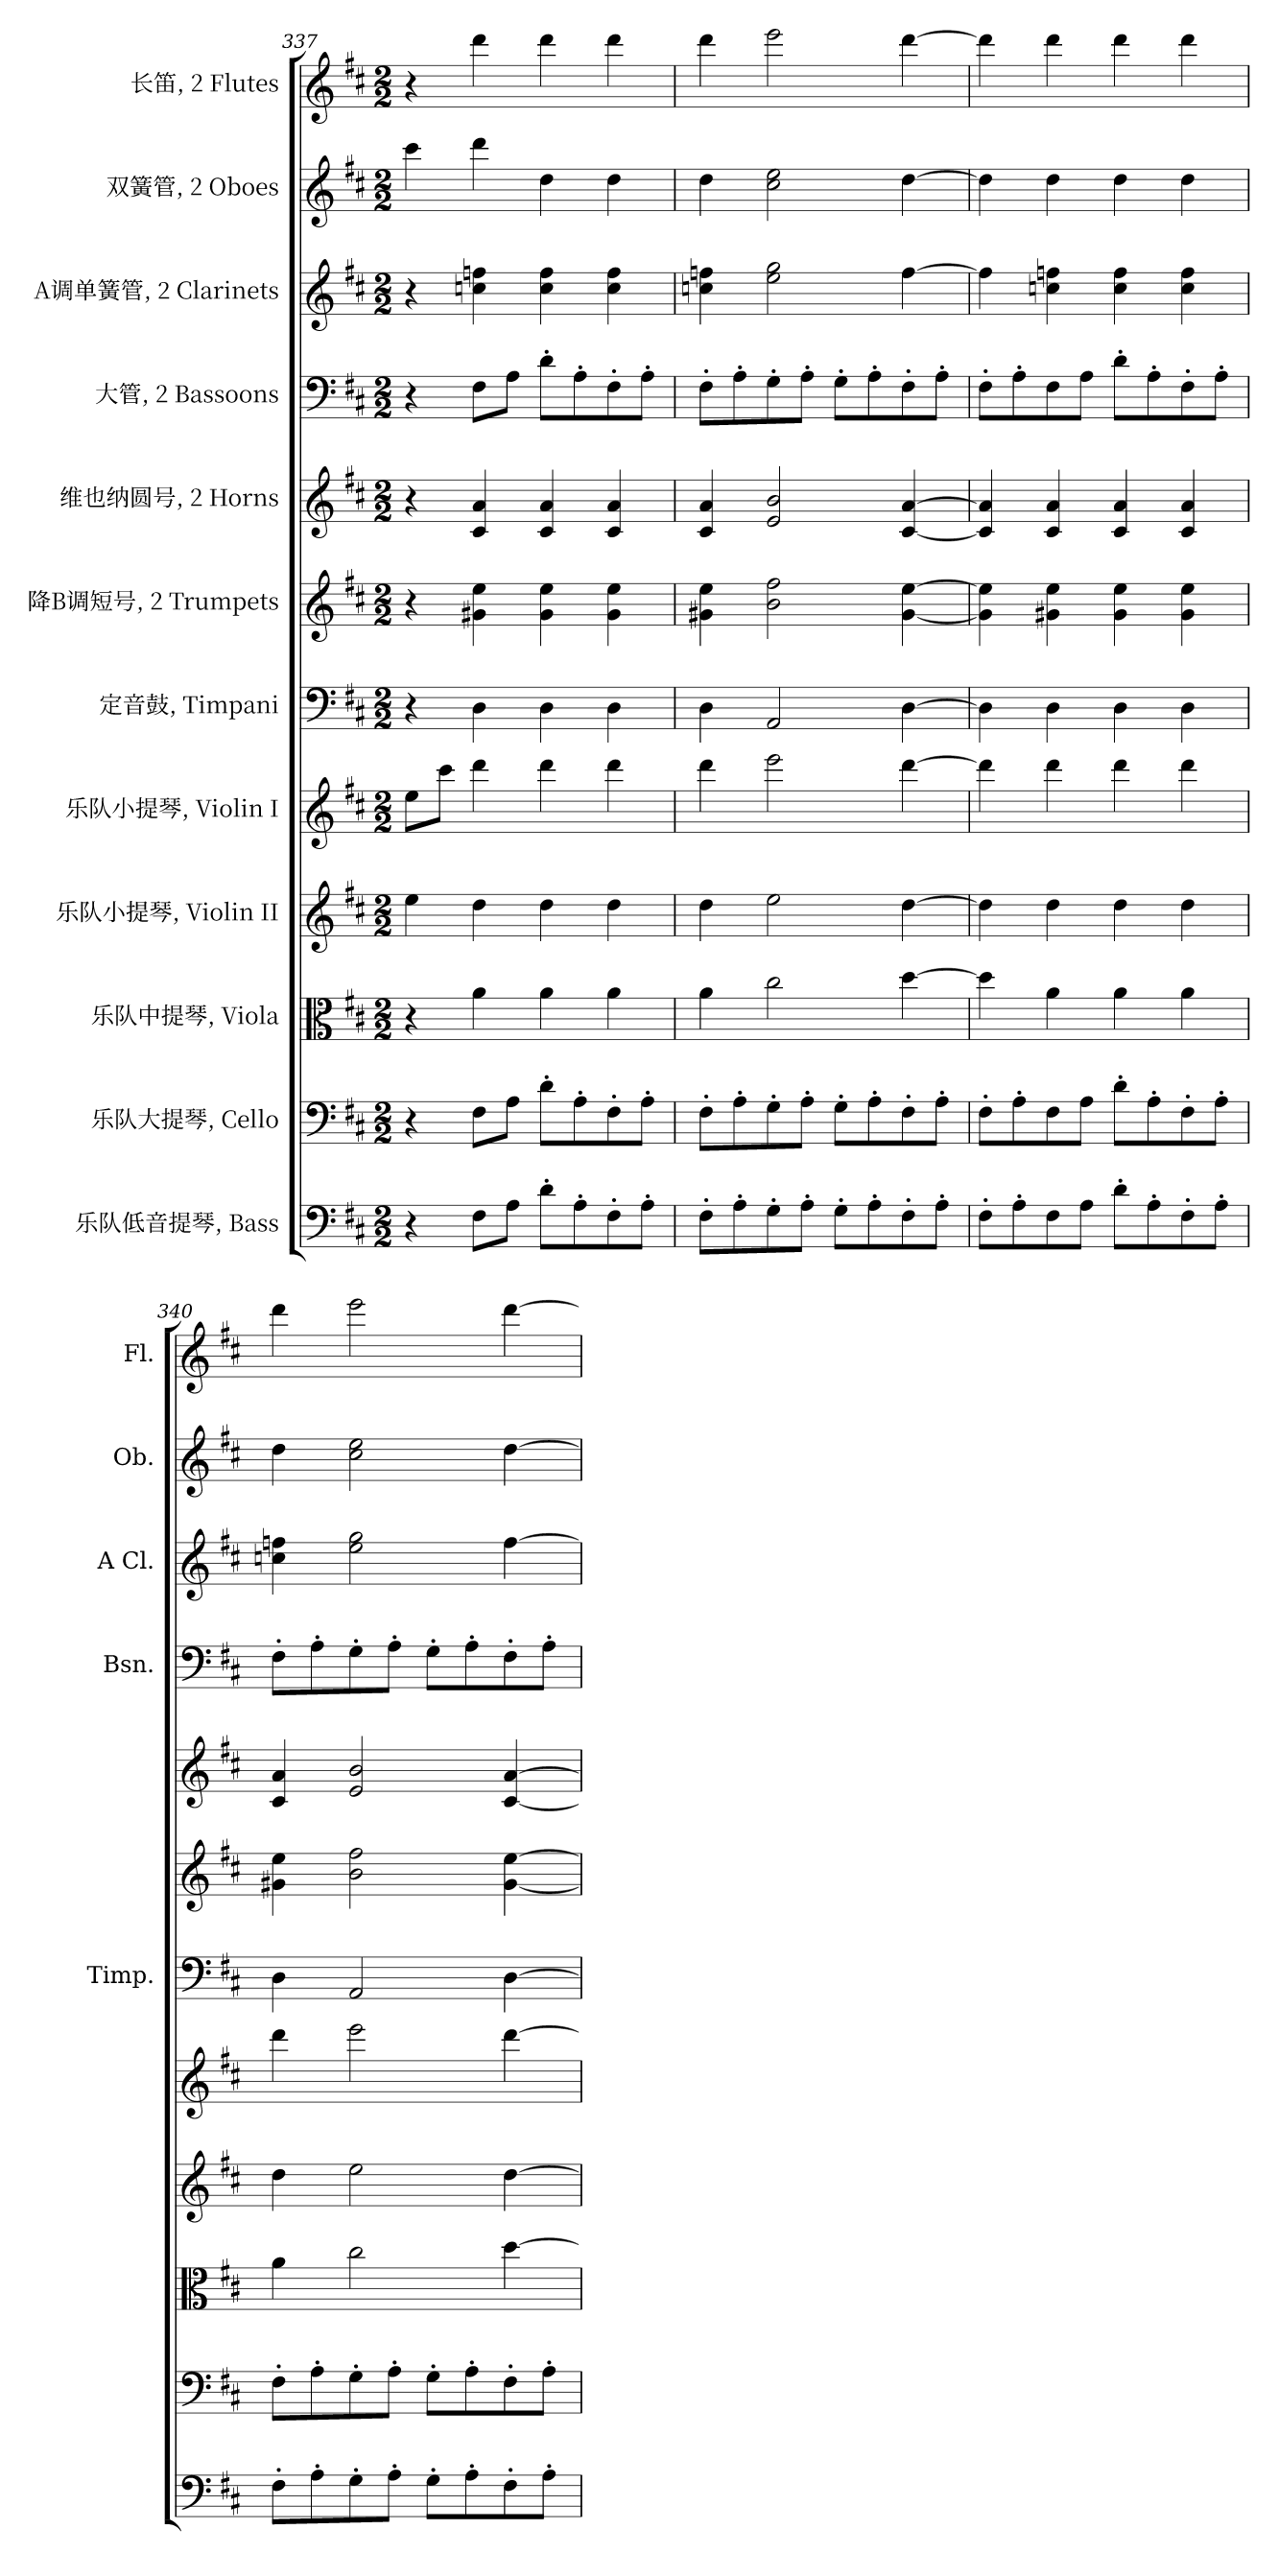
**kern	**kern	**kern	**kern	**kern	**kern	**kern	**kern	**kern	**kern	**kern	**kern
*part12	*part11	*part10	*part9	*part8	*part7	*part6	*part5	*part4	*part3	*part2	*part1
*staff12	*staff11	*staff10	*staff9	*staff8	*staff7	*staff6	*staff5	*staff4	*staff3	*staff2	*staff1
*I"乐队低音提琴, Bass	*I"乐队大提琴, Cello	*I"乐队中提琴, Viola	*I"乐队小提琴, Violin II	*I"乐队小提琴, Violin I	*I"定音鼓, Timpani	*I"降B调短号, 2 Trumpets	*I"维也纳圆号, 2 Horns	*I"大管, 2 Bassoons	*I"A调单簧管, 2 Clarinets	*I"双簧管, 2 Oboes	*I"长笛, 2 Flutes
*	*	*	*	*	*I'Timp.	*	*	*I'Bsn.	*I'A Cl.	*I'Ob.	*I'Fl.
!!LO:PB:g=z
*clefF4	*clefF4	*clefC3	*clefG2	*clefG2	*clefF4	*clefG2	*clefG2	*clefF4	*clefG2	*clefG2	*clefG2
*ITrd7c12	*	*	*	*	*	*ITrd1c2	*ITrd4c7	*	*ITrd2c3	*	*
*k[f#c#]	*k[f#c#]	*k[f#c#]	*k[f#c#]	*k[f#c#]	*k[f#c#]	*k[]	*k[f#]	*k[f#c#]	*k[f#c#g#d#a#]	*k[f#c#]	*k[f#c#]
*M2/2	*M2/2	*M2/2	*M2/2	*M2/2	*M2/2	*M2/2	*M2/2	*M2/2	*M2/2	*M2/2	*M2/2
=337	=337	=337	=337	=337	=337	=337	=337	=337	=337	=337	=337
4r	4r	4r	4ee\	8ee\L	4r	4r	4r	4r	4r	4ccc#\	4r
.	.	.	.	8ccc#\J	.	.	.	.	.	.	.
8FF#\L	8F#\L	4a\	4dd\	4ddd\	4D\	4f#X\ 4dd\	4F#/ 4d/	8F#\L	4an\ 4ddn\	4ddd\	4ddd\
8AA\J	8A\J	.	.	.	.	.	.	8A\J	.	.	.
8D'\L	8d'\L	4a\	4dd\	4ddd\	4D\	4f#\ 4dd\	4F#/ 4d/	8d'\L	4a\ 4dd\	4dd\	4ddd\
8AA'\	8A'\	.	.	.	.	.	.	8A'\	.	.	.
8FF#'\	8F#'\	4a\	4dd\	4ddd\	4D\	4f#\ 4dd\	4F#/ 4d/	8F#'\	4a\ 4dd\	4dd\	4ddd\
8AA'\J	8A'\J	.	.	.	.	.	.	8A'\J	.	.	.
=338	=338	=338	=338	=338	=338	=338	=338	=338	=338	=338	=338
8FF#'\L	8F#'\L	4a\	4dd\	4ddd\	4D\	4f#X\ 4dd\	4F#/ 4d/	8F#'\L	4an\ 4ddn\	4dd\	4ddd\
8AA'\	8A'\	.	.	.	.	.	.	8A'\	.	.	.
8GG'\	8G'\	2cc#\	2ee\	2eee\	2AA/	2a\ 2ee\	2A/ 2e/	8G'\	2cc#\ 2ee\	2cc#\ 2ee\	2eee\
8AA'\J	8A'\J	.	.	.	.	.	.	8A'\J	.	.	.
8GG'\L	8G'\L	.	.	.	.	.	.	8G'\L	.	.	.
8AA'\	8A'\	.	.	.	.	.	.	8A'\	.	.	.
8FF#'\	8F#'\	[4dd\	[4dd\	[4ddd\	[4D\	[4f#\ [4dd\	[4F#/ [4d/	8F#'\	[4dd\	[4dd\	[4ddd\
8AA'\J	8A'\J	.	.	.	.	.	.	8A'\J	.	.	.
=339	=339	=339	=339	=339	=339	=339	=339	=339	=339	=339	=339
8FF#'\L	8F#'\L	4dd\]	4dd\]	4ddd\]	4D\]	4f#\] 4dd\]	4F#/] 4d/]	8F#'\L	4dd\]	4dd\]	4ddd\]
8AA'\	8A'\	.	.	.	.	.	.	8A'\	.	.	.
8FF#\	8F#\	4a\	4dd\	4ddd\	4D\	4f#X\ 4dd\	4F#/ 4d/	8F#\	4an\ 4ddn\	4dd\	4ddd\
8AA\J	8A\J	.	.	.	.	.	.	8A\J	.	.	.
8D'\L	8d'\L	4a\	4dd\	4ddd\	4D\	4f#\ 4dd\	4F#/ 4d/	8d'\L	4a\ 4dd\	4dd\	4ddd\
8AA'\	8A'\	.	.	.	.	.	.	8A'\	.	.	.
8FF#'\	8F#'\	4a\	4dd\	4ddd\	4D\	4f#\ 4dd\	4F#/ 4d/	8F#'\	4a\ 4dd\	4dd\	4ddd\
8AA'\J	8A'\J	.	.	.	.	.	.	8A'\J	.	.	.
=340	=340	=340	=340	=340	=340	=340	=340	=340	=340	=340	=340
8FF#'\L	8F#'\L	4a\	4dd\	4ddd\	4D\	4f#X\ 4dd\	4F#/ 4d/	8F#'\L	4an\ 4ddn\	4dd\	4ddd\
8AA'\	8A'\	.	.	.	.	.	.	8A'\	.	.	.
8GG'\	8G'\	2cc#\	2ee\	2eee\	2AA/	2a\ 2ee\	2A/ 2e/	8G'\	2cc#\ 2ee\	2cc#\ 2ee\	2eee\
8AA'\J	8A'\J	.	.	.	.	.	.	8A'\J	.	.	.
8GG'\L	8G'\L	.	.	.	.	.	.	8G'\L	.	.	.
8AA'\	8A'\	.	.	.	.	.	.	8A'\	.	.	.
8FF#'\	8F#'\	[4dd\	[4dd\	[4ddd\	[4D\	[4f#\ [4dd\	[4F#/ [4d/	8F#'\	[4dd\	[4dd\	[4ddd\
8AA'\J	8A'\J	.	.	.	.	.	.	8A'\J	.	.	.
=	=	=	=	=	=	=	=	=	=	=	=
*-	*-	*-	*-	*-	*-	*-	*-	*-	*-	*-	*-
